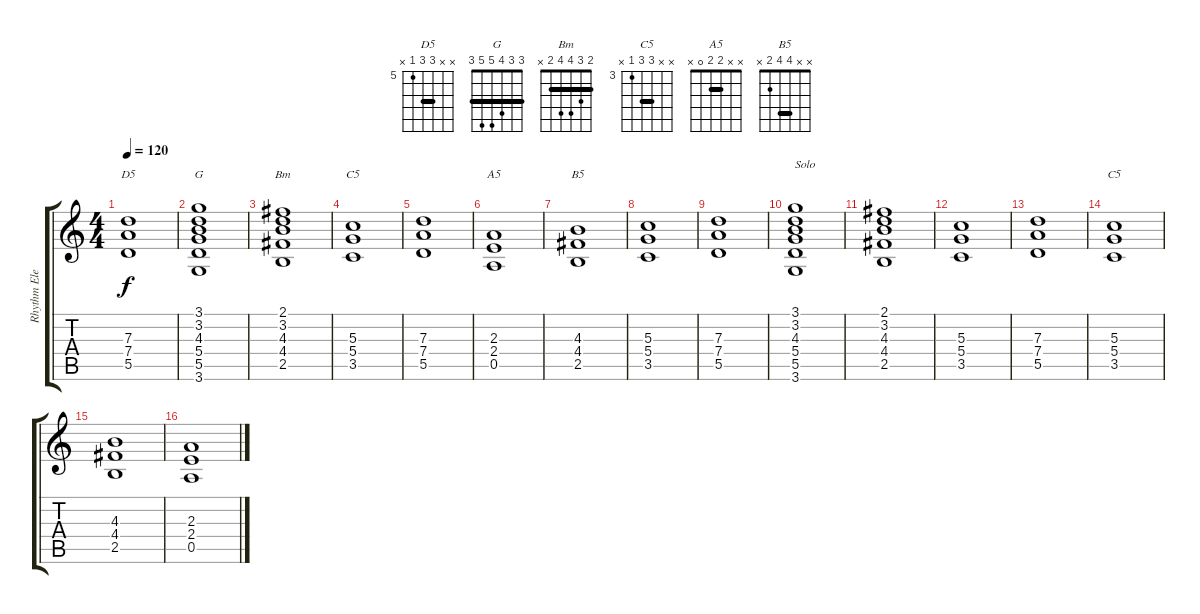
\track ("Rhythm Elect" "Rhythm Ele") {instrument distortionguitar}
\staff {score tabs}
\tuning (E4 B3 G3 D3 A2 E2) {hide}
\chord ("D5" x x 7 7 5 x) {firstfret 5 barre 7}
\chord ("G" 3 3 4 5 5 3) {barre 3}
\chord ("Bm" 2 3 4 4 2 x) {barre 2}
\chord ("C5" x x 5 5 3 x) {barre 5}
\chord ("A5" x x 2 2 0 x) {barre 2}
\chord ("B5" x x 4 4 2 x) {barre 4}
\chord ("C5" x x 5 5 3 x) {firstfret 3 barre 5}
\ts (4 4)
\tempo 120
\clef g2
\ks c
(7.3 7.4 5.5).1{ch "D5" dy f} |
(3.1 3.2 4.3 5.4 5.5 3.6).1{ch "G"} |
(2.1 3.2 4.3 4.4 2.5).1{ch "Bm"} |
(5.3 5.4 3.5).1{ch "C5"} |
(7.3 7.4 5.5).1 |
(2.3 2.4 0.5).1{ch "A5"} |
(4.3 4.4 2.5).1{ch "B5"} |
(5.3 5.4 3.5).1 |
(7.3 7.4 5.5).1 |
(3.1 3.2 4.3 5.4 5.5 3.6).1{txt "Solo"} |
(2.1 3.2 4.3 4.4 2.5).1 |
(5.3 5.4 3.5).1 |
(7.3 7.4 5.5).1 |
(5.3 5.4 3.5).1{ch "C5"} |
(4.3 4.4 2.5).1 |
(2.3 2.4 0.5).1
